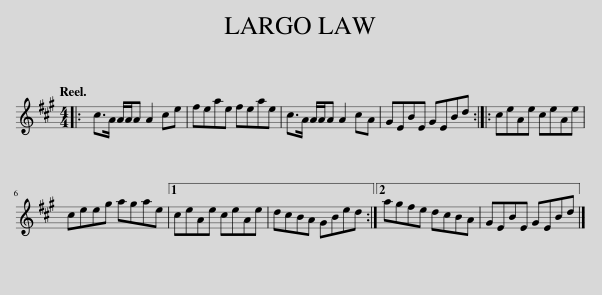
X:1
L:1/8
Q:1/4=120
M:4/4
I:linebreak $
K:A
V:1 treble
V:1
|: c>A A/A/A A2 ce | feae feae | c>A A/A/A A2 cA | GEBE GEBd :: ceAe ceAe |$ %5
 ceeg agae |1 ceAe ceAe | dcBA GBed :|2 agfe dcBA | GEBE GEBd |] %10
